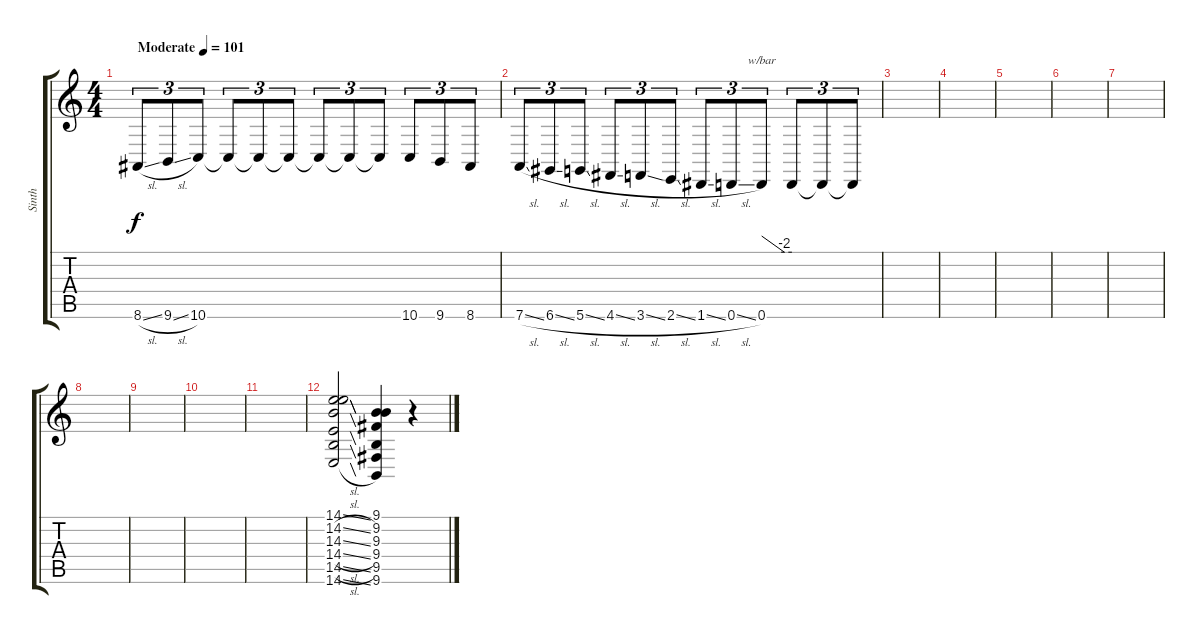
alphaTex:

\track ("Sinth" "Sinth") {instrument pad4choir}
\staff {score tabs}
\tuning (D4 D4 A3 D3 A2 D2) {hide}
\ts (4 4)
\tempo (101 "Moderate")
\clef g2
\ks c
8.6{sl}.8{tu (3 2) dy f instrument pad4choir} 9.6{sl}.8{tu (3 2)} 10.6.8{tu (3 2)} 10.6{t}.8{tu (3 2)} 10.6{t}.8{tu (3 2)} 10.6{t}.8{tu (3 2)} 10.6{t}.8{tu (3 2)} 10.6{t}.8{tu (3 2)} 10.6{t}.8{tu (3 2)} 10.6.8{tu (3 2)} 9.6.8{tu (3 2)} 8.6.8{tu (3 2)} |
7.6{sl}.8{tu (3 2)} 6.6{sl}.8{tu (3 2)} 5.6{sl}.8{tu (3 2)} 4.6{sl}.8{tu (3 2)} 3.6{sl}.8{tu (3 2)} 2.6{sl}.8{tu (3 2)} 1.6{sl}.8{tu (3 2)} 0.6{sl}.8{tu (3 2)} 0.6.8{tu (3 2) tbe (custom default 0 0 45 -8 60 -8)} 0.6{t}.8{tu (3 2)} 0.6{t}.8{tu (3 2)} 0.6{t}.8{tu (3 2)} |
|
|
|
|
|
|
|
|
|
(14.1{sl} 14.2{sl} 14.3{sl} 14.4{sl} 14.5{sl} 14.6{sl}).2 (9.1 9.2 9.3 9.4 9.5 9.6).4 r.4
